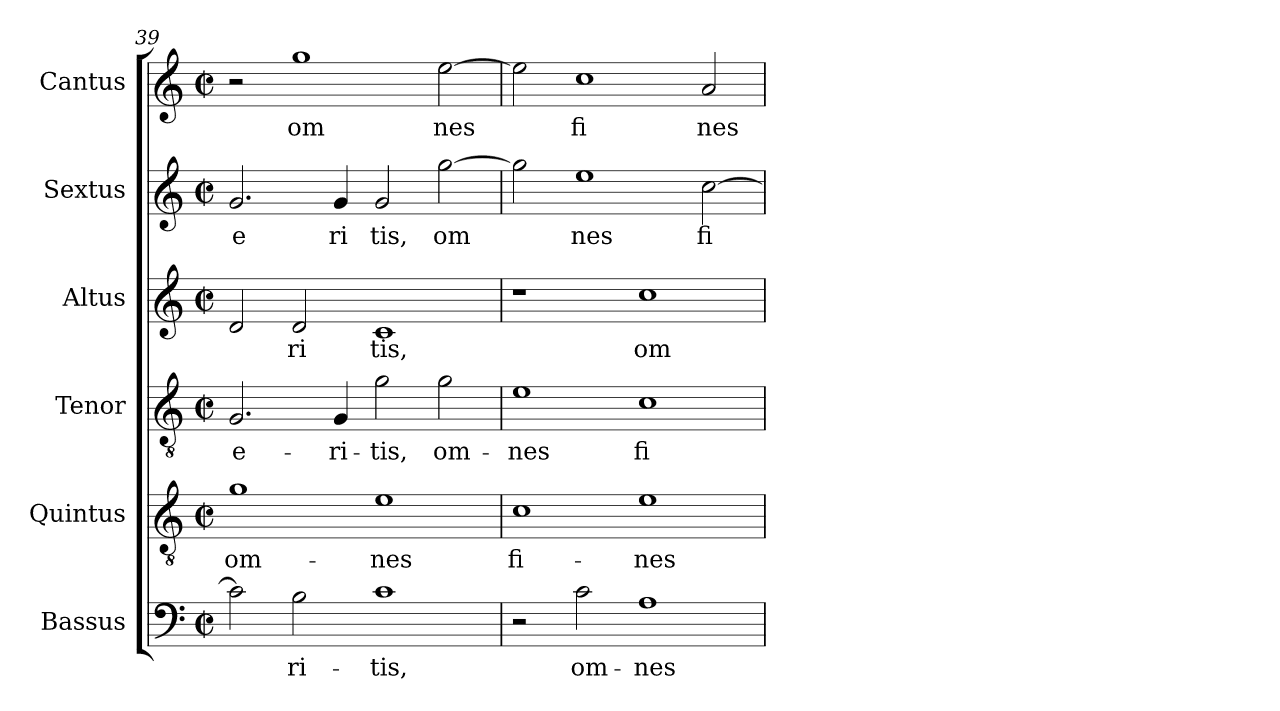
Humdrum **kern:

**kern	**text	**kern	**text	**kern	**text	**kern	**text	**kern	**text	**kern	**text
*part6	*part6	*part5	*part5	*part4	*part4	*part3	*part3	*part2	*part2	*part1	*part1
*staff6	*staff6	*staff5	*staff5	*staff4	*staff4	*staff3	*staff3	*staff2	*staff2	*staff1	*staff1
*I"Bassus	*	*I"Quintus	*	*I"Tenor	*	*I"Altus	*	*I"Sextus	*	*I"Cantus	*
*clefF4	*	*clefGv2	*	*clefGv2	*	*clefG2	*	*clefG2	*	*clefG2	*
*	*	*	*	*	*	*k[]	*	*	*	*	*
*	*	*	*	*	*	*C:	*	*	*	*	*
*M2/2	*	*M2/2	*	*M2/2	*	*M2/2	*	*M2/2	*	*M2/2	*
*met(c|)	*	*met(c|)	*	*met(c|)	*	*met(c|)	*	*met(c|)	*	*met(c|)	*
=39	=39	=39	=39	=39	=39	=39	=39	=39	=39	=39	=39
!	!	!	!LO:LY:b:cj	!	!LO:LY:b:cj	!	!	!	!LO:LY:b:cj	!	!
2c\]	.	1g	om-	2.G/	e-	2d/	.	2.g/	e	2r	.
!	!LO:LY:b:cj	!	!	!	!	!	!LO:LY:b:cj	!	!	!	!LO:LY:b:cj
2B\	-ri-	.	.	.	.	2d/	ri	.	.	1gg	om
!	!	!	!	!	!LO:LY:b:cj	!	!	!	!LO:LY:b:cj	!	!
.	.	.	.	4G/	-ri-	.	.	4g/	ri	.	.
!	!LO:LY:b:cj	!	!LO:LY:b:cj	!	!LO:LY:b:cj	!	!LO:LY:b:cj	!	!LO:LY:b:cj	!	!
1c	-tis,	1e	-nes	2g\	-tis,	1c	tis,	2g/	tis,	.	.
!	!	!	!	!	!LO:LY:b:cj	!	!	!	!LO:LY:b	!	!LO:LY:b
.	.	.	.	2g\	om-	.	.	[>2gg\	om	[>2ee\	nes
=40	=40	=40	=40	=40	=40	=40	=40	=40	=40	=40	=40
!	!	!	!LO:LY:b:cj	!	!LO:LY:b:cj	!	!	!	!	!	!
2r	.	1c	fi-	1e	-nes	1r	.	2gg\]	.	2ee\]	.
!	!LO:LY:b:cj	!	!	!	!	!	!	!	!LO:LY:b:cj	!	!LO:LY:b:cj
2c\	om-	.	.	.	.	.	.	1ee	nes	1cc	fi
!	!LO:LY:b:cj	!	!LO:LY:b:cj	!	!LO:LY:b:cj	!	!LO:LY:b:cj	!	!	!	!
1A	-nes	1e	-nes	1c	fi-	1cc	om	.	.	.	.
!	!	!	!	!	!	!	!	!	!LO:LY:b:cj	!	!LO:LY:b:cj
.	.	.	.	.	.	.	.	[<2cc\	fi	2a/	nes
=	=	=	=	=	=	=	=	=	=	=	=
*-	*-	*-	*-	*-	*-	*-	*-	*-	*-	*-	*-
